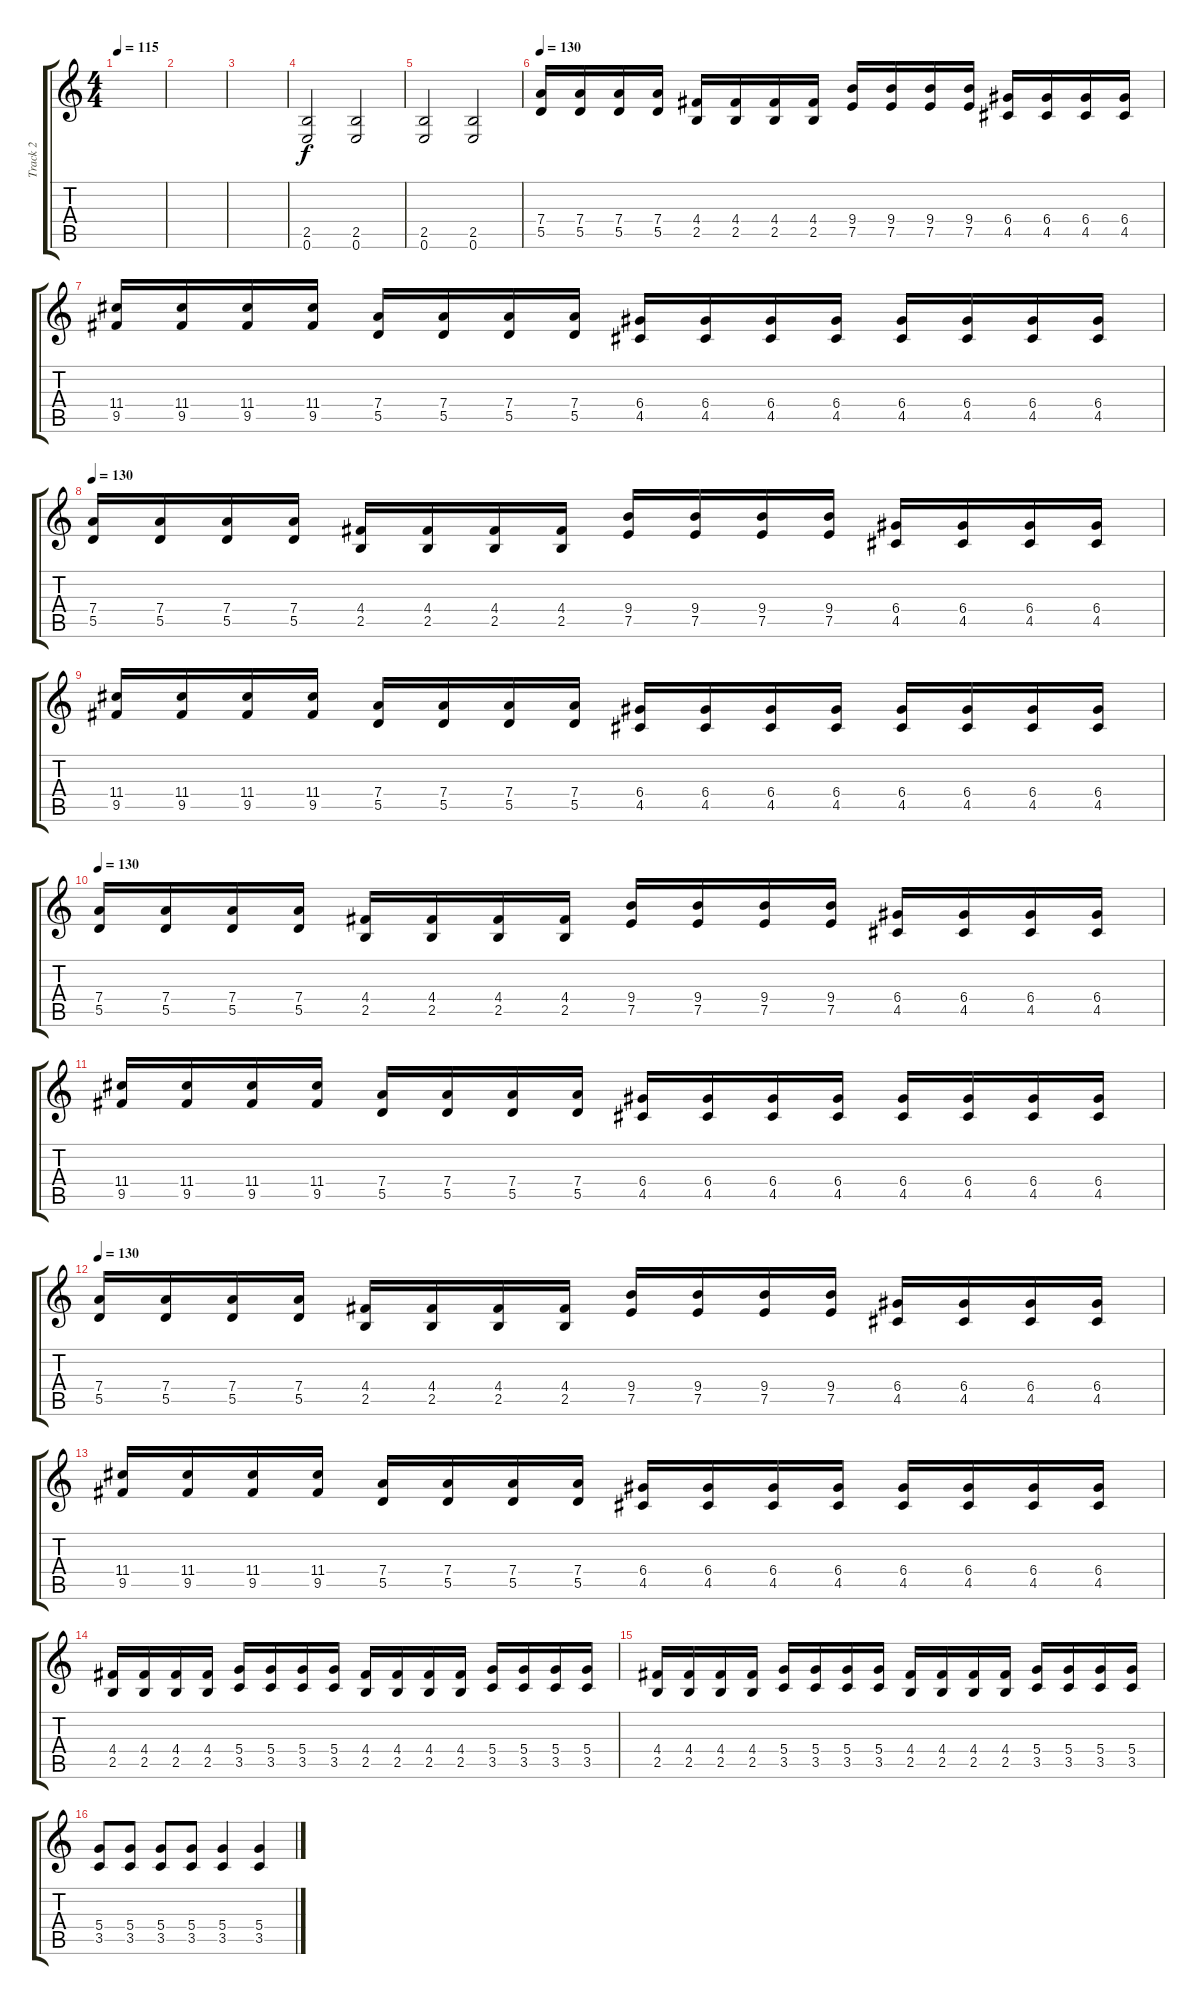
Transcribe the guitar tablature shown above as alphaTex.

\track ("Track 2" "Track 2") {instrument distortionguitar}
\staff {score tabs}
\tuning (E4 B3 G3 D3 A2 E2) {hide}
\ts (4 4)
\tempo 115
\clef g2
\ks c
|
|
|
(2.5 0.6).2 (2.5 0.6).2 |
(2.5 0.6).2 (2.5 0.6).2 |
\tempo 130
(7.4 5.5).16 (7.4 5.5).16 (7.4 5.5).16 (7.4 5.5).16 (4.4 2.5).16 (4.4 2.5).16 (4.4 2.5).16 (4.4 2.5).16 (9.4 7.5).16 (9.4 7.5).16 (9.4 7.5).16 (9.4 7.5).16 (6.4 4.5).16 (6.4 4.5).16 (6.4 4.5).16 (6.4 4.5).16 |
(11.4 9.5).16 (11.4 9.5).16 (11.4 9.5).16 (11.4 9.5).16 (7.4 5.5).16 (7.4 5.5).16 (7.4 5.5).16 (7.4 5.5).16 (6.4 4.5).16 (6.4 4.5).16 (6.4 4.5).16 (6.4 4.5).16 (6.4 4.5).16 (6.4 4.5).16 (6.4 4.5).16 (6.4 4.5).16 |
\tempo 130
(7.4 5.5).16 (7.4 5.5).16 (7.4 5.5).16 (7.4 5.5).16 (4.4 2.5).16 (4.4 2.5).16 (4.4 2.5).16 (4.4 2.5).16 (9.4 7.5).16 (9.4 7.5).16 (9.4 7.5).16 (9.4 7.5).16 (6.4 4.5).16 (6.4 4.5).16 (6.4 4.5).16 (6.4 4.5).16 |
(11.4 9.5).16 (11.4 9.5).16 (11.4 9.5).16 (11.4 9.5).16 (7.4 5.5).16 (7.4 5.5).16 (7.4 5.5).16 (7.4 5.5).16 (6.4 4.5).16 (6.4 4.5).16 (6.4 4.5).16 (6.4 4.5).16 (6.4 4.5).16 (6.4 4.5).16 (6.4 4.5).16 (6.4 4.5).16 |
\tempo 130
(7.4 5.5).16 (7.4 5.5).16 (7.4 5.5).16 (7.4 5.5).16 (4.4 2.5).16 (4.4 2.5).16 (4.4 2.5).16 (4.4 2.5).16 (9.4 7.5).16 (9.4 7.5).16 (9.4 7.5).16 (9.4 7.5).16 (6.4 4.5).16 (6.4 4.5).16 (6.4 4.5).16 (6.4 4.5).16 |
(11.4 9.5).16 (11.4 9.5).16 (11.4 9.5).16 (11.4 9.5).16 (7.4 5.5).16 (7.4 5.5).16 (7.4 5.5).16 (7.4 5.5).16 (6.4 4.5).16 (6.4 4.5).16 (6.4 4.5).16 (6.4 4.5).16 (6.4 4.5).16 (6.4 4.5).16 (6.4 4.5).16 (6.4 4.5).16 |
\tempo 130
(7.4 5.5).16 (7.4 5.5).16 (7.4 5.5).16 (7.4 5.5).16 (4.4 2.5).16 (4.4 2.5).16 (4.4 2.5).16 (4.4 2.5).16 (9.4 7.5).16 (9.4 7.5).16 (9.4 7.5).16 (9.4 7.5).16 (6.4 4.5).16 (6.4 4.5).16 (6.4 4.5).16 (6.4 4.5).16 |
(11.4 9.5).16 (11.4 9.5).16 (11.4 9.5).16 (11.4 9.5).16 (7.4 5.5).16 (7.4 5.5).16 (7.4 5.5).16 (7.4 5.5).16 (6.4 4.5).16 (6.4 4.5).16 (6.4 4.5).16 (6.4 4.5).16 (6.4 4.5).16 (6.4 4.5).16 (6.4 4.5).16 (6.4 4.5).16 |
(4.4 2.5).16 (4.4 2.5).16 (4.4 2.5).16 (4.4 2.5).16 (5.4 3.5).16 (5.4 3.5).16 (5.4 3.5).16 (5.4 3.5).16 (4.4 2.5).16 (4.4 2.5).16 (4.4 2.5).16 (4.4 2.5).16 (5.4 3.5).16 (5.4 3.5).16 (5.4 3.5).16 (5.4 3.5).16 |
(4.4 2.5).16 (4.4 2.5).16 (4.4 2.5).16 (4.4 2.5).16 (5.4 3.5).16 (5.4 3.5).16 (5.4 3.5).16 (5.4 3.5).16 (4.4 2.5).16 (4.4 2.5).16 (4.4 2.5).16 (4.4 2.5).16 (5.4 3.5).16 (5.4 3.5).16 (5.4 3.5).16 (5.4 3.5).16 |
(5.4 3.5).8 (5.4 3.5).8 (5.4 3.5).8 (5.4 3.5).8 (5.4 3.5).4 (5.4 3.5).4
